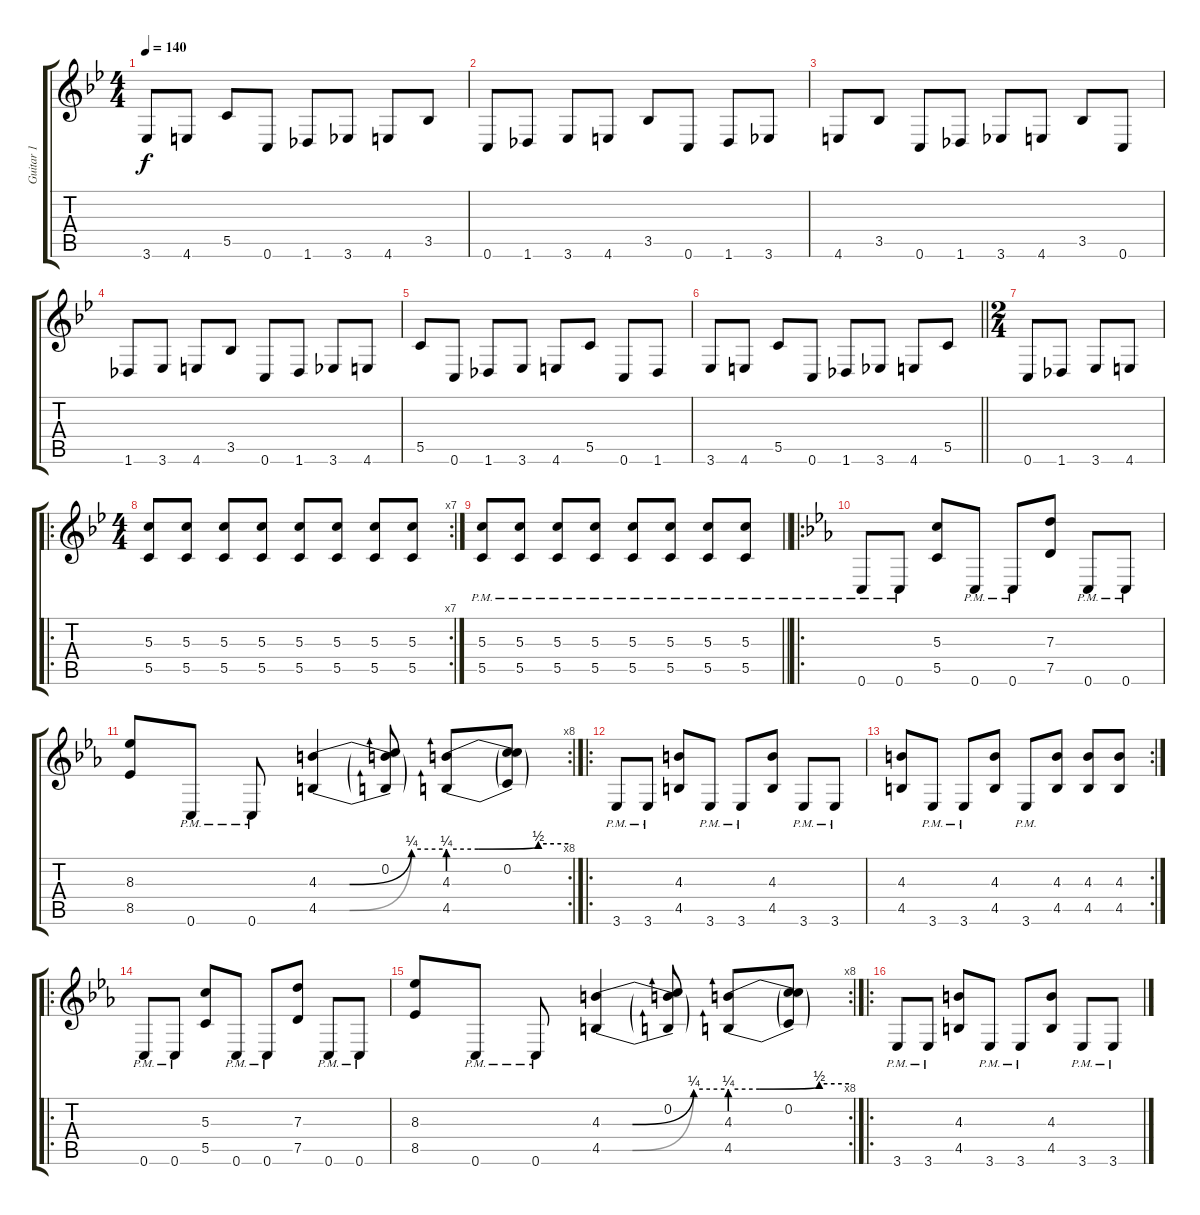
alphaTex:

\track ("Guitar 1" "Guitar 1") {instrument distortionguitar}
\staff {score tabs}
\tuning (E4 C4 G3 C3 G2 C2) {hide}
\ts (4 4)
\tempo 140
\clef g2
\ks gminor
3.6.8{dy f} 4.6.8 5.5.8 0.6.8 1.6.8 3.6.8 4.6.8 3.5.8 |
0.6.8 1.6.8 3.6.8 4.6.8 3.5.8 0.6.8 1.6.8 3.6.8 |
4.6.8 3.5.8 0.6.8 1.6.8 3.6.8 4.6.8 3.5.8 0.6.8 |
1.6.8 3.6.8 4.6.8 3.5.8 0.6.8 1.6.8 3.6.8 4.6.8 |
5.5.8 0.6.8 1.6.8 3.6.8 4.6.8 5.5.8 0.6.8 1.6.8 |
\barLineRight lightlight
3.6.8 4.6.8 5.5.8 0.6.8 1.6.8 3.6.8 4.6.8 5.5.8 |
\ts (2 4)
0.6.8 1.6.8 3.6.8 4.6.8 |
\ro
\rc 7
\ts (4 4)
(5.3 5.5).8 (5.3 5.5).8 (5.3 5.5).8 (5.3 5.5).8 (5.3 5.5).8 (5.3 5.5).8 (5.3 5.5).8 (5.3 5.5).8 |
\barLineRight lightlight
(5.3{pm} 5.5{pm}).8 (5.3{pm} 5.5{pm}).8 (5.3{pm} 5.5{pm}).8 (5.3{pm} 5.5{pm}).8 (5.3{pm} 5.5{pm}).8 (5.3{pm} 5.5{pm}).8 (5.3{pm} 5.5{pm}).8 (5.3{pm} 5.5{pm}).8 |
\ro
\ks cminor
0.6{pm}.8 0.6{pm}.8 (5.3 5.5).8 0.6{pm}.8 0.6{pm}.8 (7.3 7.5).8 0.6{pm}.8 0.6{pm}.8 |
\rc 8
(8.3 8.5).8 0.6{pm}.8 0.6{pm}.8 (4.3{be (custom 0 0 15 0 45 1 60 1)} 4.5{be (custom 0 0 15 0 45 1 60 1)}).4 (0.2 4.3{t} 4.5{t}).8 (4.3{be (custom 0 1 15 1 45 2 60 2)} 4.5{be (custom 0 1 15 1 45 2 60 2)}).8 (0.2 4.3{t} 4.5{t}).8 |
\ro
3.6{pm}.8 3.6{pm}.8 (4.3 4.5).8 3.6{pm}.8 3.6{pm}.8 (4.3 4.5).8 3.6{pm}.8 3.6{pm}.8 |
\rc 2
(4.3 4.5).8 3.6{pm}.8 3.6{pm}.8 (4.3 4.5).8 3.6{pm}.8 (4.3 4.5).8 (4.3 4.5).8 (4.3 4.5).8 |
\ro
0.6{pm}.8 0.6{pm}.8 (5.3 5.5).8 0.6{pm}.8 0.6{pm}.8 (7.3 7.5).8 0.6{pm}.8 0.6{pm}.8 |
\rc 8
(8.3 8.5).8 0.6{pm}.8 0.6{pm}.8 (4.3{be (custom 0 0 15 0 45 1 60 1)} 4.5{be (custom 0 0 15 0 45 1 60 1)}).4 (0.2 4.3{t} 4.5{t}).8 (4.3{be (custom 0 1 15 1 45 2 60 2)} 4.5{be (custom 0 1 15 1 45 2 60 2)}).8 (0.2 4.3{t} 4.5{t}).8 |
\ro
3.6{pm}.8 3.6{pm}.8 (4.3 4.5).8 3.6{pm}.8 3.6{pm}.8 (4.3 4.5).8 3.6{pm}.8 3.6{pm}.8
